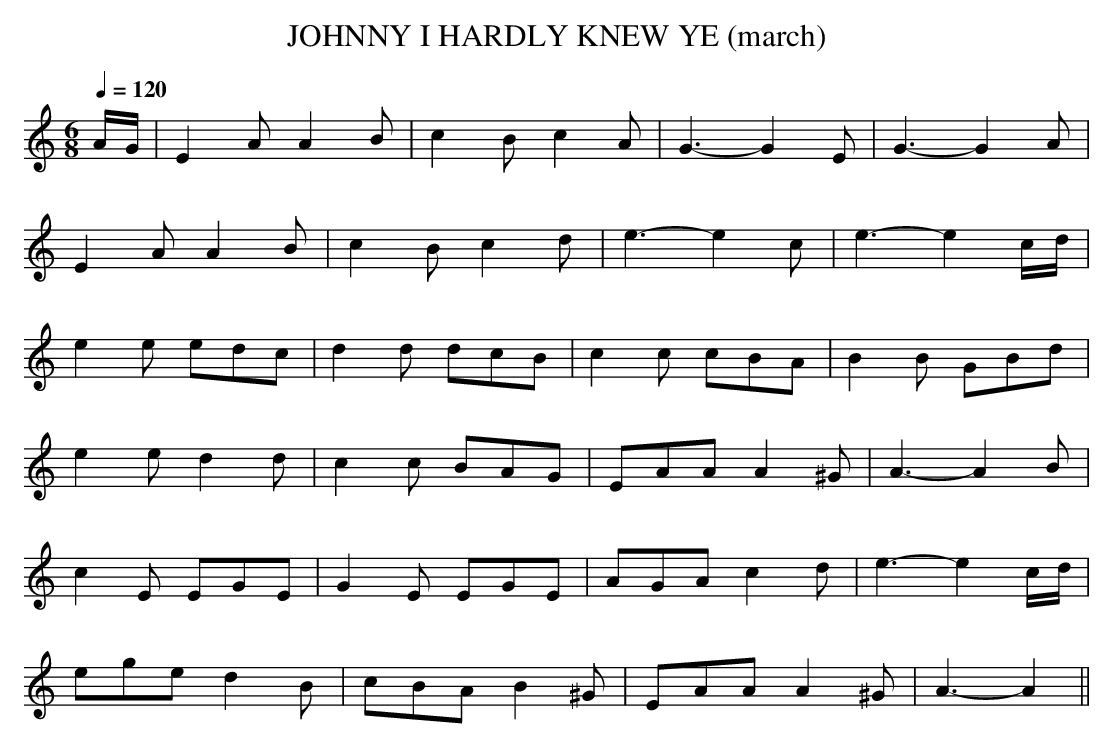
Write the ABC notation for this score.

X:1
T:JOHNNY I HARDLY KNEW YE (march)
M:6/8
L:1/8
Q:1/4=120
K:Am
A/G/|E2 A A2 B|c2 B c2 A|G3-G2 E|G3-G2 A|
E2 A A2 B|c2 B c2 d|e3-e2 c|e3-e2 c/2d/2|
e2 e edc|d2 d dcB|c2 c cBA|B2 B GBd|
e2 e d2 d|c2 c BAG|EAA A2 ^G|A3-A2 B|
c2 E EGE|G2 E EGE|AGA c2 d|e3-e2 c/2d/2|
ege d2 B|cBA B2 ^G|EAA A2 ^G|A3-A2||
